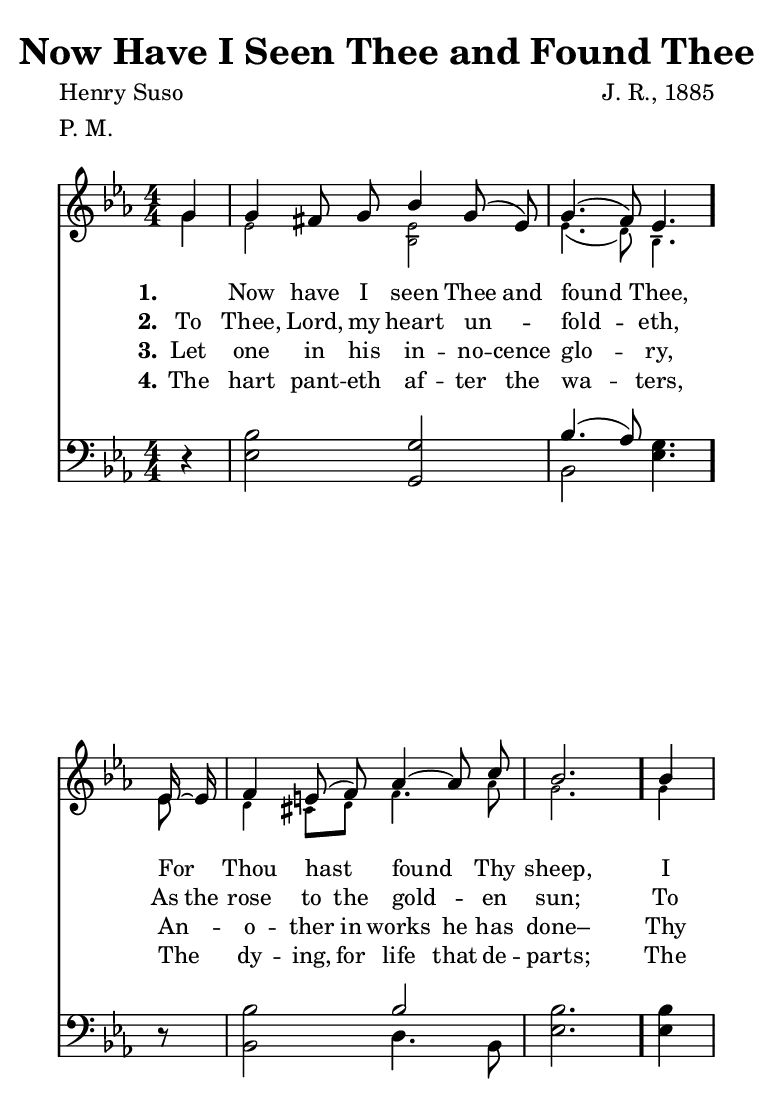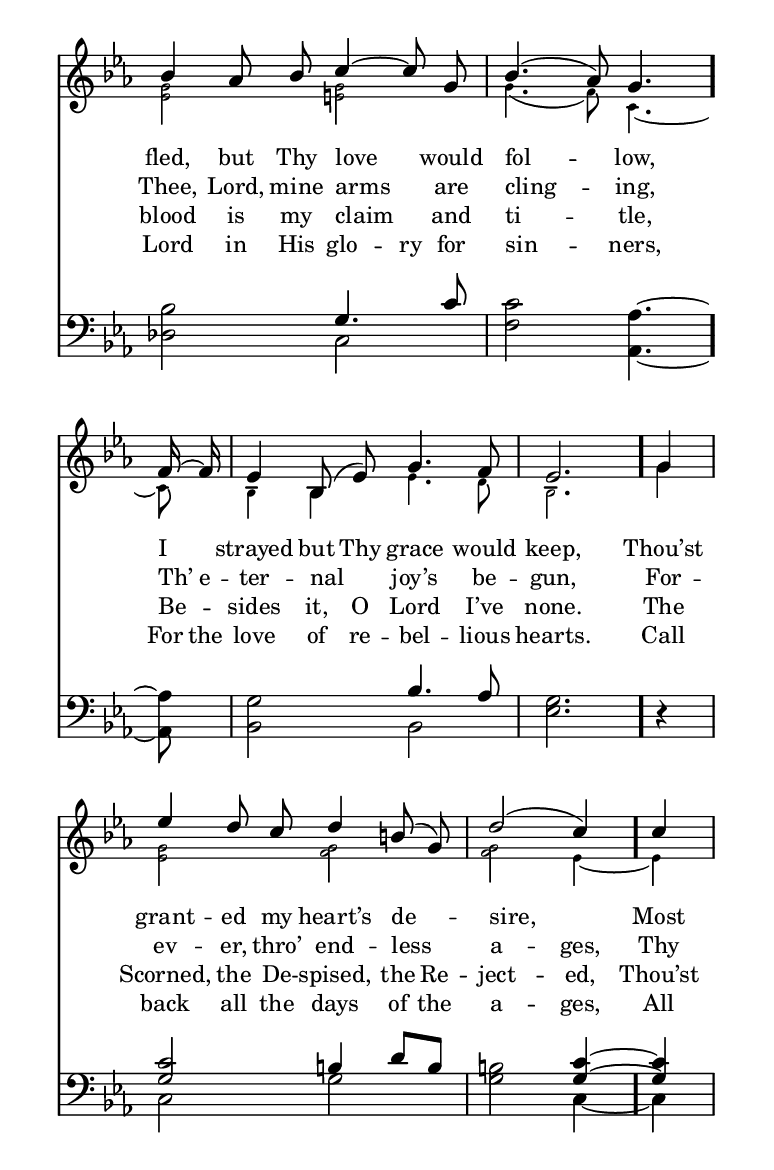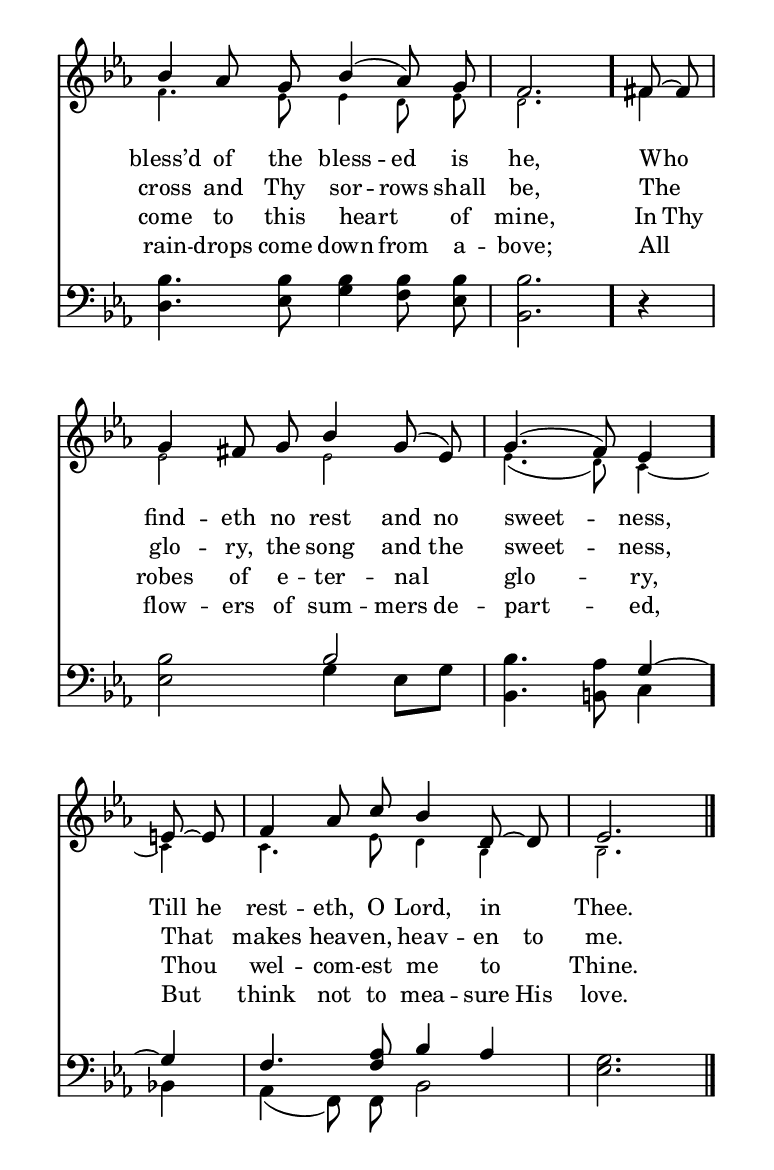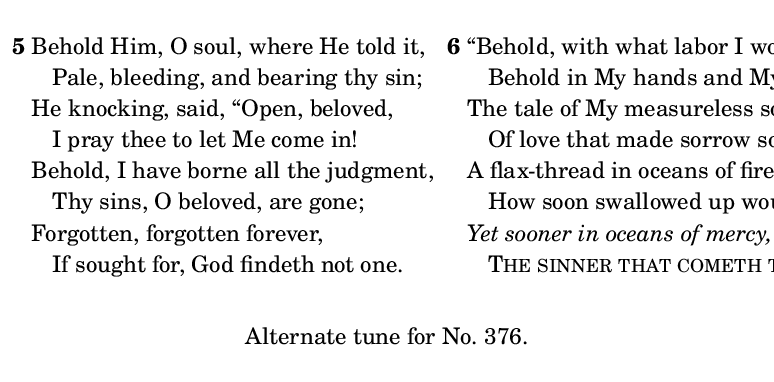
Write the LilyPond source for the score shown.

\include "common/global.ily"
\paper {
  \include "common/paper.ily"
  %system-count = #(cond (is-eogsized 4) (#t #f))
  %page-count = #(cond (is-eogsized 2) (#t #f))
}

\header{
  hymnnumber = "376"
  title = "Now Have I Seen Thee and Found Thee"
  tunename = ""
  meter = "P. M."
  poet = "Henry Suso"
  composer = "J. R., 1885"
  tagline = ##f
}

% for fermata in MIDI
ta = { \tempo 4=126 }
tb = { \tempo 4=63  }

global = {
  \include "common/overrides.ily"
  \override Staff.TimeSignature.style = #'numbered
  \time 4/4
  \override Score.MetronomeMark.transparent = ##t % hide all fermata changes too
  \ta
  \key ees \major
  \partial 4
  \autoBeamOff
}

notesSoprano = {
\global
\relative c'' {

  g4 | g fis8 g bes4 g8( ees) | g4.( f8) ees4. \bar "."
  ees16 ~ ees | f4 e8( f) aes4 ~ aes8 c8 | bes2. \bar "."
  bes4 | bes aes8 bes c4 ~ c8 g | bes4.( aes8) g4. \bar "."
  f16 ~ f | ees4 bes8( ees) g4. f8 | ees2. \bar "."

  g4 | ees'4 d8 c d4 b8( g) | d'2( c4) \bar "."
  c4 | bes4 aes8 g bes4( aes8) g | f2. \bar "."
  fis8 ~ fis | g4 fis8 g bes4 g8( ees) | g4.( f8) ees4 \bar "."
  e8 ~ e | f4 aes8 c bes4 d,8 ~ d | ees2. \bar "|."

}
}

notesAlto = {
\global
\override NoteHead.font-size = #-4
\relative e' {

  g4 | ees2 <ees bes> | ees4.( d8) bes4.
  ees8 | d4 cis8[ d] f4. aes8 | g2.
  g4 | <g ees>2 <g e> | g4.( f8) c4. ~
  c8 | bes4 bes ees4. d8 | bes2.

  g'4 | <g ees>2 <g f> | <g f> ees4 ~
  ees4 | f4. ees8 ees4 d8 ees | d2.
  fis4 | ees2 ees | ees4.( d8) c4 ~
  c4 | c4. ees8 d4 bes4 | bes2.

}
}

notesTenor = {
\global
%\override NoteHead.font-size = #-4
\relative a {

  r4 | bes2 g | bes4.( aes8) g4.
  r8 | bes2 bes | bes2.
  bes4 | bes2 g4. c8 | c2 aes4. ~
  aes8 | g2 bes4. aes8 | g2.

  r4 | <c g>2 b4 d8[ b] | b2 <c g>4 ~
  <c g>4 | bes4. bes8 bes4 bes8 bes | bes2.
  r4 | bes2 bes | bes4. aes8 g4 ~
  g4 | f4. <aes f>8 bes4 aes | g2.
}
}

notesBass = {
\global
%\override NoteHead.font-size = #-4
\relative f {

  r4 | ees2 g, | bes ees4.
  r8 | bes2 d4. bes8 | ees2.
  ees4 | des2 c | f aes,4. ~
  aes8 | bes2 bes | ees2.

  r4 | c2 g' | g c,4 ~
  c4 | d4. ees8 g4 f8 ees | bes2.
  r4 | ees2 g4 ees8[ g] | bes,4. b8 c4
  bes4 | aes4( f8) f8 bes2 | ees2.
}
}

wordsA = \lyricmode {
\set stanza = "1."

_ Now have I seen { \mon } Thee and { \moff } found Thee, \bar "."
For Thou hast found Thy sheep, \bar "."
I fled, but Thy love would fol -- low, \bar "."
I strayed { \mon } but Thy { \moff } grace would keep, \bar "." % by contrast, EOG376 has "love" for "grace"
Thou’st grant -- ed my heart’s de -- sire, \bar "."
{ \mon } Most bless’d of the bless -- ed is he, { \moff } \bar "."
Who { \mon } find -- eth no rest and no { \moff } sweet -- ness, \bar "."
{ \mon } Till he { \moff } rest -- eth, O Lord, in Thee. \bar "."

}

wordsB = \lyricmode {
\set stanza = "2."

To Thee, Lord, my heart un -- fold -- eth,
{ \mon } As the { \moff } rose { \mon } to the { \moff } gold -- en sun;
To Thee, Lord, mine arms are cling -- ing,
Th’_e -- ter -- nal joy’s be -- gun,
For -- ev -- er, thro’ end -- less { \mon } a -- ges, { \moff }
{ \mon } Thy cross and Thy sor -- rows shall be, { \moff }
The { \mon } glo -- ry, the song and the { \moff } sweet -- ness,
That makes heav -- en, heav -- { \mon } en to { \moff } me.

}

wordsC = \lyricmode {
\set stanza = "3."

Let one in his in -- { \mon } no -- cence { \moff } glo -- ry,
An -- o -- { \mon } ther in works he { \moff } has done–
Thy blood is my claim and ti -- tle,
Be -- sides { \mon } it, O { \moff } Lord I’ve none.
The Scorned, the De -- spised, { \mon } the Re -- ject -- ed, { \moff }
Thou’st come to this heart of mine,
{ \mon } In Thy { \moff } robes of e -- ter -- nal glo -- ry,
Thou wel -- com -- est me to Thine.

}

wordsD = \lyricmode {
\set stanza = "4."

The hart pant -- eth af -- { \mon } ter the { \moff } wa -- ters,
The dy -- { \mon } ing, for life that { \moff } de -- parts;
The Lord in His { \mon } glo -- ry { \moff } for sin -- ners,
{ \mon } For the { \moff } love { \mon } of re -- { \moff } bel -- lious hearts.
{ \mon } Call back all the days of the a -- ges, { \moff }
{ \mon } All rain -- drops come down from a -- bove; { \moff }
All { \mon } flow -- ers of sum -- mers de -- { \moff } part -- ed,
But think not to mea -- { \mon } sure His { \moff } love.

}

wordsE = \markuplist {

\line { Behold Him, O soul, where He told it, }
\line { { \hspace #2 } Pale, bleeding, and bearing thy sin; }
\line { He knocking, said, “Open, beloved, }
\line { { \hspace #2 } I pray thee to let Me come in! }

\line { Behold, I have borne all the judgment, }
\line { { \hspace #2 } Thy sins, O beloved, are gone; }
\line { Forgotten, forgotten forever, }
\line { { \hspace #2 } If sought for, God findeth not one. }

}

wordsF = \markuplist {

\line { “Behold, with what labor I won thee, }
\line { { \hspace #2 } Behold in My hands and My feet, }
\line { The tale of My measureless sorrow— }
\line { { \hspace #2 } Of love that made sorrow so sweet. }

\line { A flax-thread in oceans of fire }
\line { { \hspace #2 } How soon swallowed up would it be; }
\line { %{HIDE>%} \italic { %{<HIDE%} Yet sooner in oceans of mercy, %{HIDE>%} } %{<HIDE%} }
\line { { \hspace #2 } \caps { The sinner that cometh to Me.}” }

}

\score {
  \context ChoirStaff <<
    \context Staff = upper <<
      \set Staff.autoBeaming = ##f
      \set ChoirStaff.systemStartDelimiter = #'SystemStartBar
      \set ChoirStaff.printPartCombineTexts = ##f
      \context Voice = sopranos { \voiceOne << \notesSoprano >> }
      \context Voice = altos { \voiceTwo << \notesAlto >> }
      \context Lyrics = one   \lyricsto sopranos \wordsA
      \context Lyrics = two   \lyricsto sopranos \wordsB
      \context Lyrics = three \lyricsto sopranos \wordsC
      \context Lyrics = four  \lyricsto sopranos \wordsD
    >>
    \context Staff = men <<
      \set Staff.autoBeaming = ##f
      \clef bass
      \set ChoirStaff.printPartCombineTexts = ##f
      \partcombine #'(2 . 9) \notesTenor \notesBass
      \context NullVoice = tenors { \voiceOne << \notesTenor >> }
      \context NullVoice = basses { \voiceTwo << \notesBass >> }
    >>
  >>
  \layout {
    \include "common/layout.ily"
  }
  \midi{
    \include "common/midi.ily"
  }
}

\markup { \fill-line {
  \hspace #0.1
  \line{ \bold 5 \column { \wordsE } }
  \hspace #0.1
  \line{ \bold 6 \column { \wordsF } }
  \hspace #0.1
} }

\noPageBreak \markup { \vspace #2 \fill-line { "Alternate tune for No. 376." } }

\version "2.19.49"  % necessary for upgrading to future LilyPond versions.

% vi:set et ts=2 sw=2 ai nocindent syntax=lilypond:
